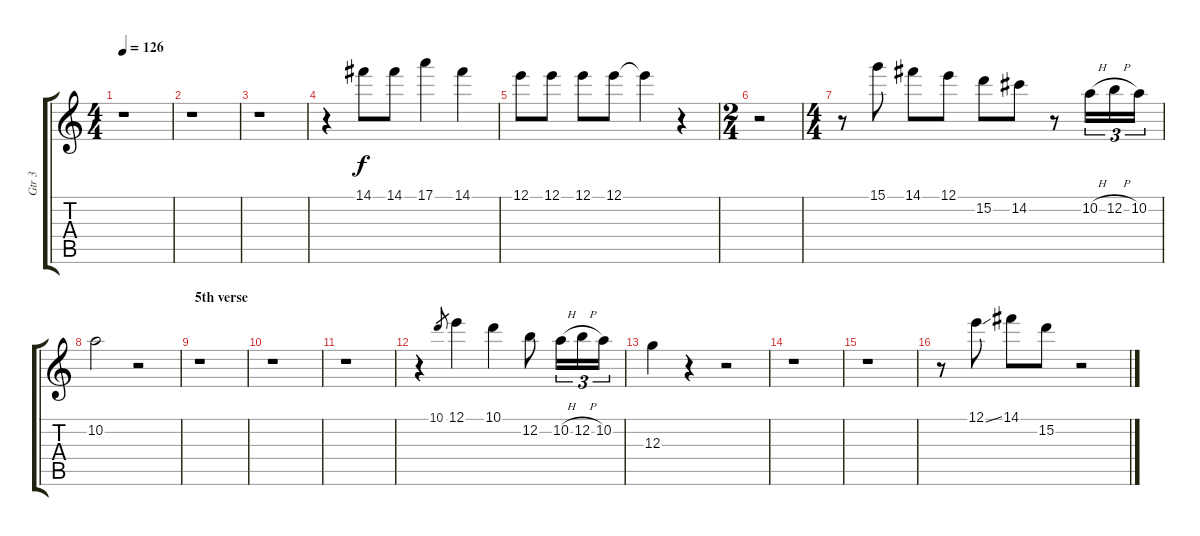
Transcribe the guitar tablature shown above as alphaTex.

\track ("Gtr 3" "Gtr 3") {instrument electricguitarjazz}
\staff {score tabs}
\tuning (E4 B3 G3 D3 A2 E2) {hide}
\ts (4 4)
\tempo 126
\clef g2
\ks c
r.1{dy f} |
r.1 |
r.1 |
r.4 14.1.8 14.1.8 17.1.4 14.1.4 |
12.1.8 12.1.8 12.1.8 12.1.8 12.1{t}.4 r.4 |
\ts (2 4)
r.2 |
\ts (4 4)
r.8 15.1.8 14.1.8 12.1.8 15.2.8 14.2.8 r.8 10.2{h}.16{tu (3 2)} 12.2{h}.16{tu (3 2)} 10.2.16{tu (3 2)} |
10.2.2 r.2 |
\section ("" "5th verse")
r.1 |
r.1 |
r.1 |
r.4 10.1.8{gr} 12.1.4 10.1.4 12.2.8 10.2{h}.16{tu (3 2)} 12.2{h}.16{tu (3 2)} 10.2.16{tu (3 2)} |
12.3.4 r.4 r.2 |
r.1 |
r.1 |
r.8 12.1{ss}.8 14.1.8 15.2.8 r.2
